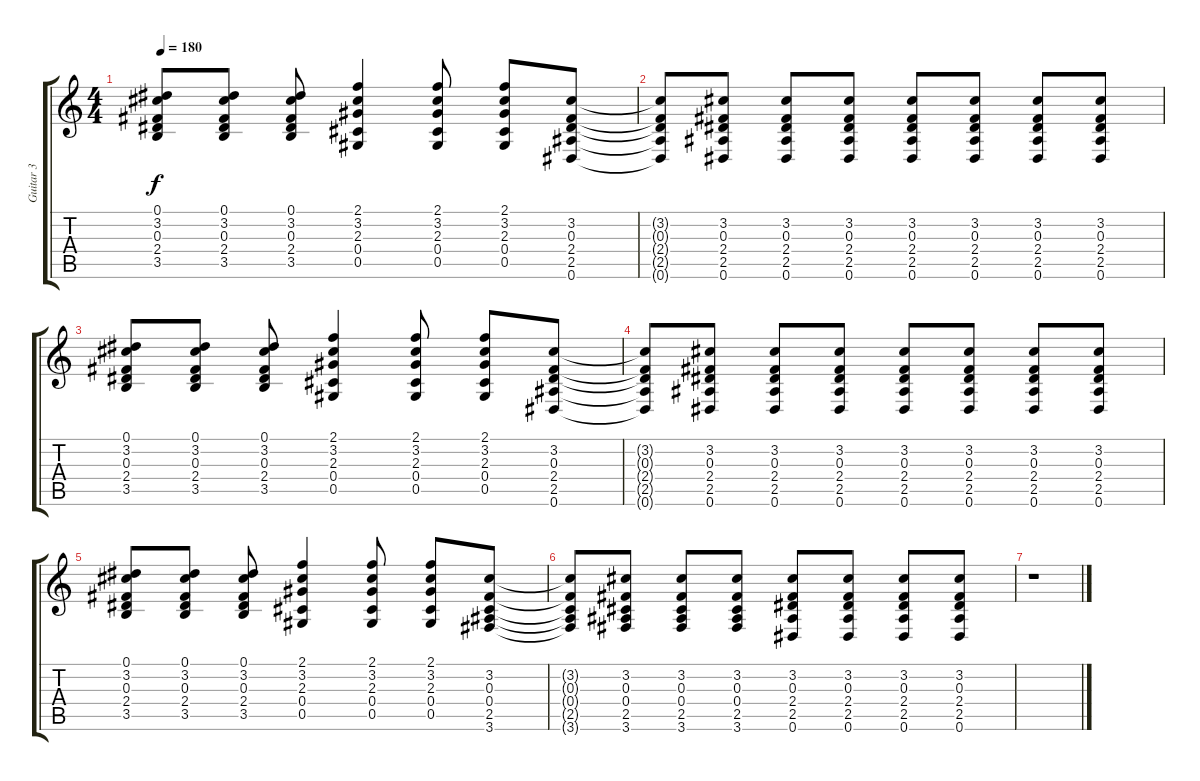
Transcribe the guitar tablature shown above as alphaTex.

\track ("Guitar 3" "Guitar 3") {instrument overdrivenguitar}
\staff {score tabs}
\tuning (Eb4 Bb3 Gb3 Db3 Ab2 Eb2) {hide}
\ts (4 4)
\tempo 180
\clef g2
\ks c
(0.1 3.2 0.3 2.4 3.5).8{dy f} (0.1 3.2 0.3 2.4 3.5).8 (0.1 3.2 0.3 2.4 3.5).8 (2.1 3.2 2.3 0.4 0.5).4 (2.1 3.2 2.3 0.4 0.5).8 (2.1 3.2 2.3 0.4 0.5).8 (3.2 0.3 2.4 2.5 0.6).8 |
(3.2{t} 0.3{t} 2.4{t} 2.5{t} 0.6{t}).8 (3.2 0.3 2.4 2.5 0.6).8 (3.2 0.3 2.4 2.5 0.6).8 (3.2 0.3 2.4 2.5 0.6).8 (3.2 0.3 2.4 2.5 0.6).8 (3.2 0.3 2.4 2.5 0.6).8 (3.2 0.3 2.4 2.5 0.6).8 (3.2 0.3 2.4 2.5 0.6).8 |
(0.1 3.2 0.3 2.4 3.5).8 (0.1 3.2 0.3 2.4 3.5).8 (0.1 3.2 0.3 2.4 3.5).8 (2.1 3.2 2.3 0.4 0.5).4 (2.1 3.2 2.3 0.4 0.5).8 (2.1 3.2 2.3 0.4 0.5).8 (3.2 0.3 2.4 2.5 0.6).8 |
(3.2{t} 0.3{t} 2.4{t} 2.5{t} 0.6{t}).8 (3.2 0.3 2.4 2.5 0.6).8 (3.2 0.3 2.4 2.5 0.6).8 (3.2 0.3 2.4 2.5 0.6).8 (3.2 0.3 2.4 2.5 0.6).8 (3.2 0.3 2.4 2.5 0.6).8 (3.2 0.3 2.4 2.5 0.6).8 (3.2 0.3 2.4 2.5 0.6).8 |
(0.1 3.2 0.3 2.4 3.5).8 (0.1 3.2 0.3 2.4 3.5).8 (0.1 3.2 0.3 2.4 3.5).8 (2.1 3.2 2.3 0.4 0.5).4 (2.1 3.2 2.3 0.4 0.5).8 (2.1 3.2 2.3 0.4 0.5).8 (3.2 0.3 0.4 2.5 3.6).8 |
(3.2{t} 0.3{t} 0.4{t} 2.5{t} 3.6{t}).8 (3.2 0.3 0.4 2.5 3.6).8 (3.2 0.3 0.4 2.5 3.6).8 (3.2 0.3 0.4 2.5 3.6).8 (3.2 0.3 2.4 2.5 0.6).8 (3.2 0.3 2.4 2.5 0.6).8 (3.2 0.3 2.4 2.5 0.6).8 (3.2 0.3 2.4 2.5 0.6).8 |
r.1
